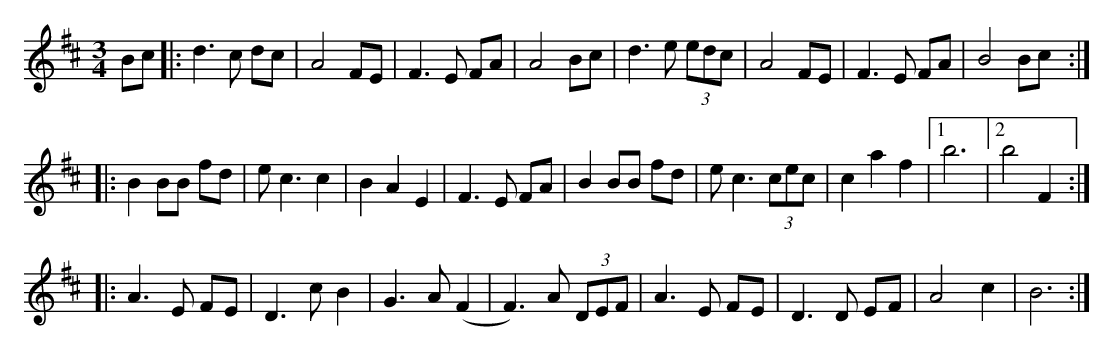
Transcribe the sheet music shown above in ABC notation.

X:1
M:3/4
K:Bmin
Bc|:d3 c dc|A4 FE|F3 E FA|A4 Bc|d3 e (3edc|A4 FE|F3 E FA|B4 Bc:|
|:B2 BB fd|ec3 c2|B2 A2 E2|F3 E FA|B2 BB fd|e c3 (3cec|c2 a2 f2|1 b6|2 b4 F2:|
|:A3 E FE|D3 c B2|G3A (F2|F3) A (3DEF|A3 E FE|D3 D EF|A4 c2|B6:|
